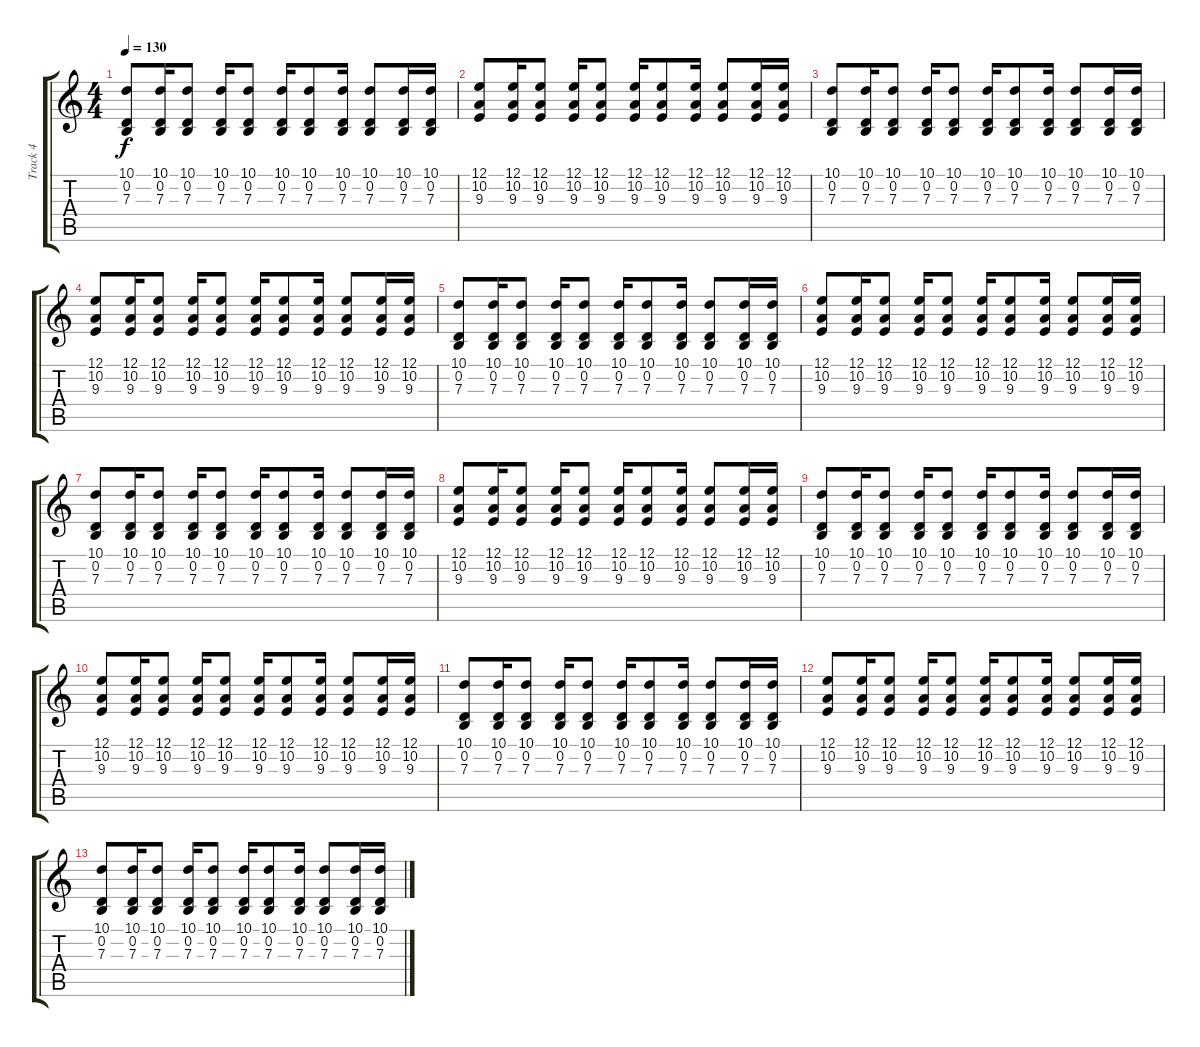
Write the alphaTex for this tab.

\track ("Track 4" "Track 4") {instrument harmonica}
\staff {score tabs}
\tuning (E4 B3 G3 D3 A2 E2) {hide}
\ts (4 4)
\tempo 130
\clef g2
\ks c
(10.1 0.2 7.3).8{dy f} (10.1 0.2 7.3).16 (10.1 0.2 7.3).8 (10.1 0.2 7.3).16 (10.1 0.2 7.3).8 (10.1 0.2 7.3).16 (10.1 0.2 7.3).8 (10.1 0.2 7.3).16 (10.1 0.2 7.3).8 (10.1 0.2 7.3).16 (10.1 0.2 7.3).16 |
(12.1 10.2 9.3).8 (12.1 10.2 9.3).16 (12.1 10.2 9.3).8 (12.1 10.2 9.3).16 (12.1 10.2 9.3).8 (12.1 10.2 9.3).16 (12.1 10.2 9.3).8 (12.1 10.2 9.3).16 (12.1 10.2 9.3).8 (12.1 10.2 9.3).16 (12.1 10.2 9.3).16 |
(10.1 0.2 7.3).8 (10.1 0.2 7.3).16 (10.1 0.2 7.3).8 (10.1 0.2 7.3).16 (10.1 0.2 7.3).8 (10.1 0.2 7.3).16 (10.1 0.2 7.3).8 (10.1 0.2 7.3).16 (10.1 0.2 7.3).8 (10.1 0.2 7.3).16 (10.1 0.2 7.3).16 |
(12.1 10.2 9.3).8 (12.1 10.2 9.3).16 (12.1 10.2 9.3).8 (12.1 10.2 9.3).16 (12.1 10.2 9.3).8 (12.1 10.2 9.3).16 (12.1 10.2 9.3).8 (12.1 10.2 9.3).16 (12.1 10.2 9.3).8 (12.1 10.2 9.3).16 (12.1 10.2 9.3).16 |
(10.1 0.2 7.3).8 (10.1 0.2 7.3).16 (10.1 0.2 7.3).8 (10.1 0.2 7.3).16 (10.1 0.2 7.3).8 (10.1 0.2 7.3).16 (10.1 0.2 7.3).8 (10.1 0.2 7.3).16 (10.1 0.2 7.3).8 (10.1 0.2 7.3).16 (10.1 0.2 7.3).16 |
(12.1 10.2 9.3).8 (12.1 10.2 9.3).16 (12.1 10.2 9.3).8 (12.1 10.2 9.3).16 (12.1 10.2 9.3).8 (12.1 10.2 9.3).16 (12.1 10.2 9.3).8 (12.1 10.2 9.3).16 (12.1 10.2 9.3).8 (12.1 10.2 9.3).16 (12.1 10.2 9.3).16 |
(10.1 0.2 7.3).8 (10.1 0.2 7.3).16 (10.1 0.2 7.3).8 (10.1 0.2 7.3).16 (10.1 0.2 7.3).8 (10.1 0.2 7.3).16 (10.1 0.2 7.3).8 (10.1 0.2 7.3).16 (10.1 0.2 7.3).8 (10.1 0.2 7.3).16 (10.1 0.2 7.3).16 |
(12.1 10.2 9.3).8 (12.1 10.2 9.3).16 (12.1 10.2 9.3).8 (12.1 10.2 9.3).16 (12.1 10.2 9.3).8 (12.1 10.2 9.3).16 (12.1 10.2 9.3).8 (12.1 10.2 9.3).16 (12.1 10.2 9.3).8 (12.1 10.2 9.3).16 (12.1 10.2 9.3).16 |
(10.1 0.2 7.3).8 (10.1 0.2 7.3).16 (10.1 0.2 7.3).8 (10.1 0.2 7.3).16 (10.1 0.2 7.3).8 (10.1 0.2 7.3).16 (10.1 0.2 7.3).8 (10.1 0.2 7.3).16 (10.1 0.2 7.3).8 (10.1 0.2 7.3).16 (10.1 0.2 7.3).16 |
(12.1 10.2 9.3).8 (12.1 10.2 9.3).16 (12.1 10.2 9.3).8 (12.1 10.2 9.3).16 (12.1 10.2 9.3).8 (12.1 10.2 9.3).16 (12.1 10.2 9.3).8 (12.1 10.2 9.3).16 (12.1 10.2 9.3).8 (12.1 10.2 9.3).16 (12.1 10.2 9.3).16 |
(10.1 0.2 7.3).8 (10.1 0.2 7.3).16 (10.1 0.2 7.3).8 (10.1 0.2 7.3).16 (10.1 0.2 7.3).8 (10.1 0.2 7.3).16 (10.1 0.2 7.3).8 (10.1 0.2 7.3).16 (10.1 0.2 7.3).8 (10.1 0.2 7.3).16 (10.1 0.2 7.3).16 |
(12.1 10.2 9.3).8 (12.1 10.2 9.3).16 (12.1 10.2 9.3).8 (12.1 10.2 9.3).16 (12.1 10.2 9.3).8 (12.1 10.2 9.3).16 (12.1 10.2 9.3).8 (12.1 10.2 9.3).16 (12.1 10.2 9.3).8 (12.1 10.2 9.3).16 (12.1 10.2 9.3).16 |
(10.1 0.2 7.3).8 (10.1 0.2 7.3).16 (10.1 0.2 7.3).8 (10.1 0.2 7.3).16 (10.1 0.2 7.3).8 (10.1 0.2 7.3).16 (10.1 0.2 7.3).8 (10.1 0.2 7.3).16 (10.1 0.2 7.3).8 (10.1 0.2 7.3).16 (10.1 0.2 7.3).16
